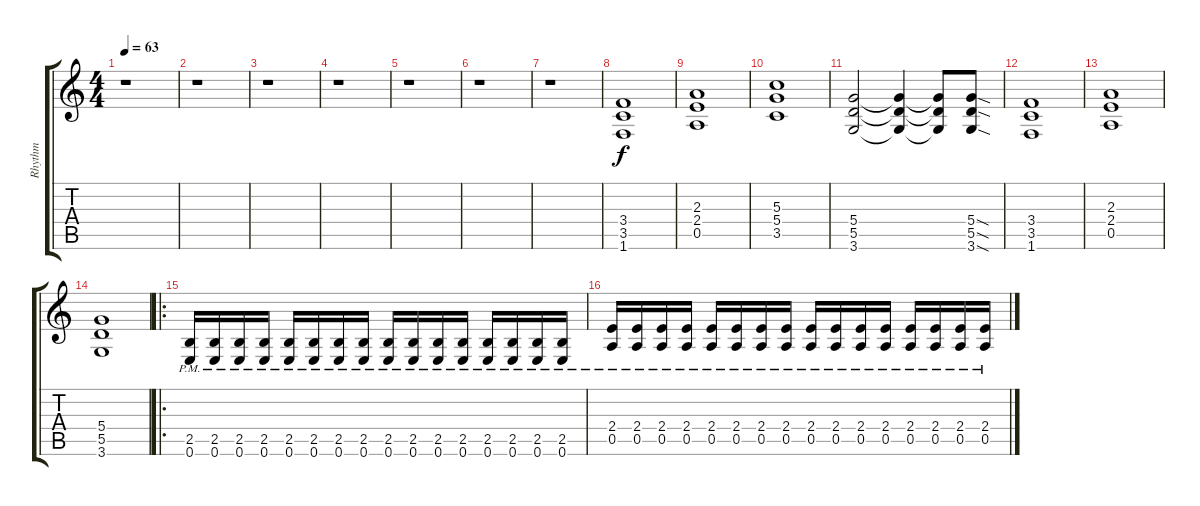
\track ("Rhythm" "Rhythm") {instrument distortionguitar}
\staff {score tabs}
\tuning (E4 B3 G3 D3 A2 E2) {hide}
\ts (4 4)
\tempo 63
\clef g2
\ks c
r.1{dy f} |
r.1 |
r.1 |
r.1 |
r.1 |
r.1 |
r.1 |
(3.4 3.5 1.6).1{volume 14} |
(2.3 2.4 0.5).1 |
(5.3 5.4 3.5).1 |
(5.4 5.5 3.6).2 (5.4{t} 5.5{t} 3.6{t}).4 (5.4{t} 5.5{t} 3.6{t}).8 (5.4{sod} 5.5{sod} 3.6{sod}).8 |
(3.4 3.5 1.6).1 |
(2.3 2.4 0.5).1 |
(5.4 5.5 3.6).1 |
\ro
(2.5{pm} 0.6{pm}).16 (2.5{pm} 0.6{pm}).16 (2.5{pm} 0.6{pm}).16 (2.5{pm} 0.6{pm}).16 (2.5{pm} 0.6{pm}).16 (2.5{pm} 0.6{pm}).16 (2.5{pm} 0.6{pm}).16 (2.5{pm} 0.6{pm}).16 (2.5{pm} 0.6{pm}).16 (2.5{pm} 0.6{pm}).16 (2.5{pm} 0.6{pm}).16 (2.5{pm} 0.6{pm}).16 (2.5{pm} 0.6{pm}).16 (2.5{pm} 0.6{pm}).16 (2.5{pm} 0.6{pm}).16 (2.5{pm} 0.6{pm}).16 |
(2.4{pm} 0.5{pm}).16 (2.4{pm} 0.5{pm}).16 (2.4{pm} 0.5{pm}).16 (2.4{pm} 0.5{pm}).16 (2.4{pm} 0.5{pm}).16 (2.4{pm} 0.5{pm}).16 (2.4{pm} 0.5{pm}).16 (2.4{pm} 0.5{pm}).16 (2.4{pm} 0.5{pm}).16 (2.4{pm} 0.5{pm}).16 (2.4{pm} 0.5{pm}).16 (2.4{pm} 0.5{pm}).16 (2.4 0.5{pm}).16 (2.4{pm} 0.5{pm}).16 (2.4{pm} 0.5{pm}).16 (2.4{pm} 0.5{pm}).16
